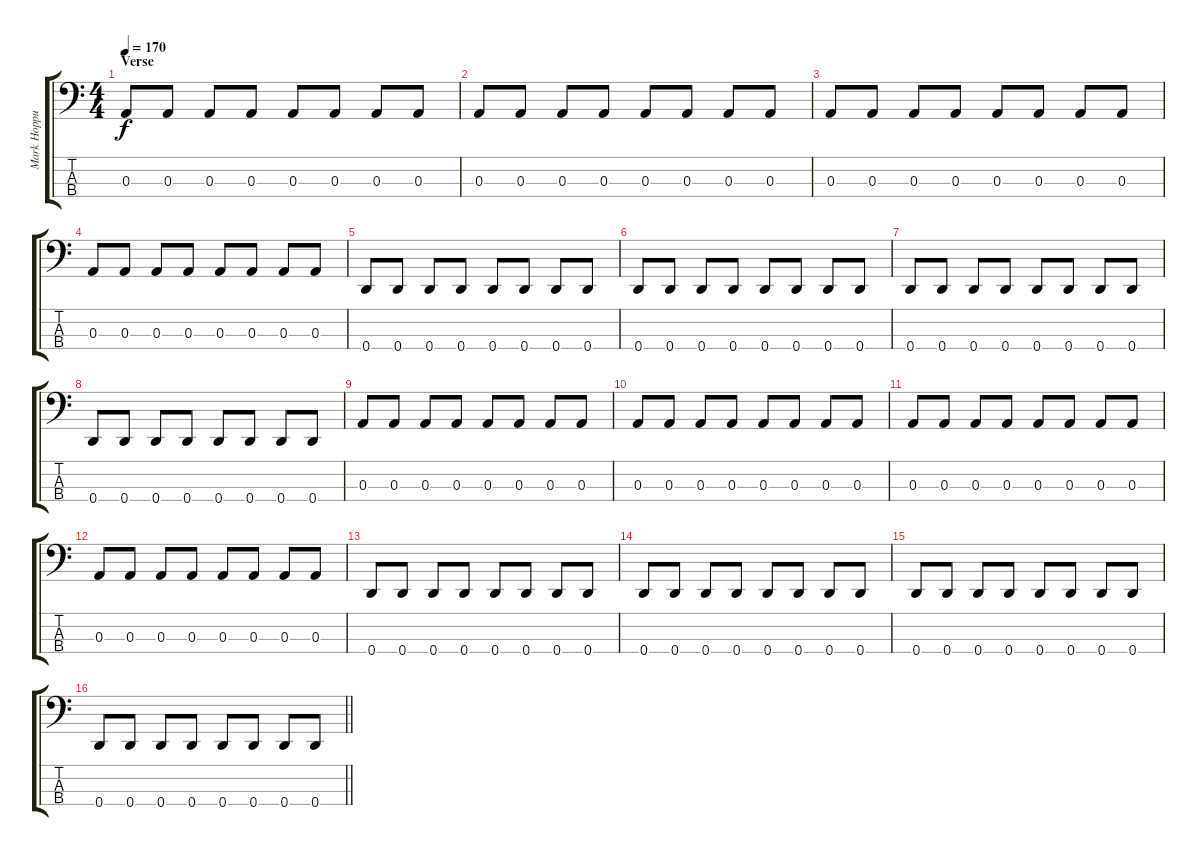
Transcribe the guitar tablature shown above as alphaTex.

\track ("Mark Hoppus - Bass" "Mark Hoppu") {instrument electricbasspick}
\staff {score tabs}
\tuning (G2 D2 A1 D1) {hide}
\ts (4 4)
\section ("" "Verse")
\tempo 170
\clef f4
\ks c
0.3.8{dy f} 0.3.8 0.3.8 0.3.8 0.3.8 0.3.8 0.3.8 0.3.8 |
0.3.8 0.3.8 0.3.8 0.3.8 0.3.8 0.3.8 0.3.8 0.3.8 |
0.3.8 0.3.8 0.3.8 0.3.8 0.3.8 0.3.8 0.3.8 0.3.8 |
0.3.8 0.3.8 0.3.8 0.3.8 0.3.8 0.3.8 0.3.8 0.3.8 |
0.4.8 0.4.8 0.4.8 0.4.8 0.4.8 0.4.8 0.4.8 0.4.8 |
0.4.8 0.4.8 0.4.8 0.4.8 0.4.8 0.4.8 0.4.8 0.4.8 |
0.4.8 0.4.8 0.4.8 0.4.8 0.4.8 0.4.8 0.4.8 0.4.8 |
0.4.8 0.4.8 0.4.8 0.4.8 0.4.8 0.4.8 0.4.8 0.4.8 |
0.3.8 0.3.8 0.3.8 0.3.8 0.3.8 0.3.8 0.3.8 0.3.8 |
0.3.8 0.3.8 0.3.8 0.3.8 0.3.8 0.3.8 0.3.8 0.3.8 |
0.3.8 0.3.8 0.3.8 0.3.8 0.3.8 0.3.8 0.3.8 0.3.8 |
0.3.8 0.3.8 0.3.8 0.3.8 0.3.8 0.3.8 0.3.8 0.3.8 |
0.4.8 0.4.8 0.4.8 0.4.8 0.4.8 0.4.8 0.4.8 0.4.8 |
0.4.8 0.4.8 0.4.8 0.4.8 0.4.8 0.4.8 0.4.8 0.4.8 |
0.4.8 0.4.8 0.4.8 0.4.8 0.4.8 0.4.8 0.4.8 0.4.8 |
\barLineRight lightlight
0.4.8 0.4.8 0.4.8 0.4.8 0.4.8 0.4.8 0.4.8 0.4.8
